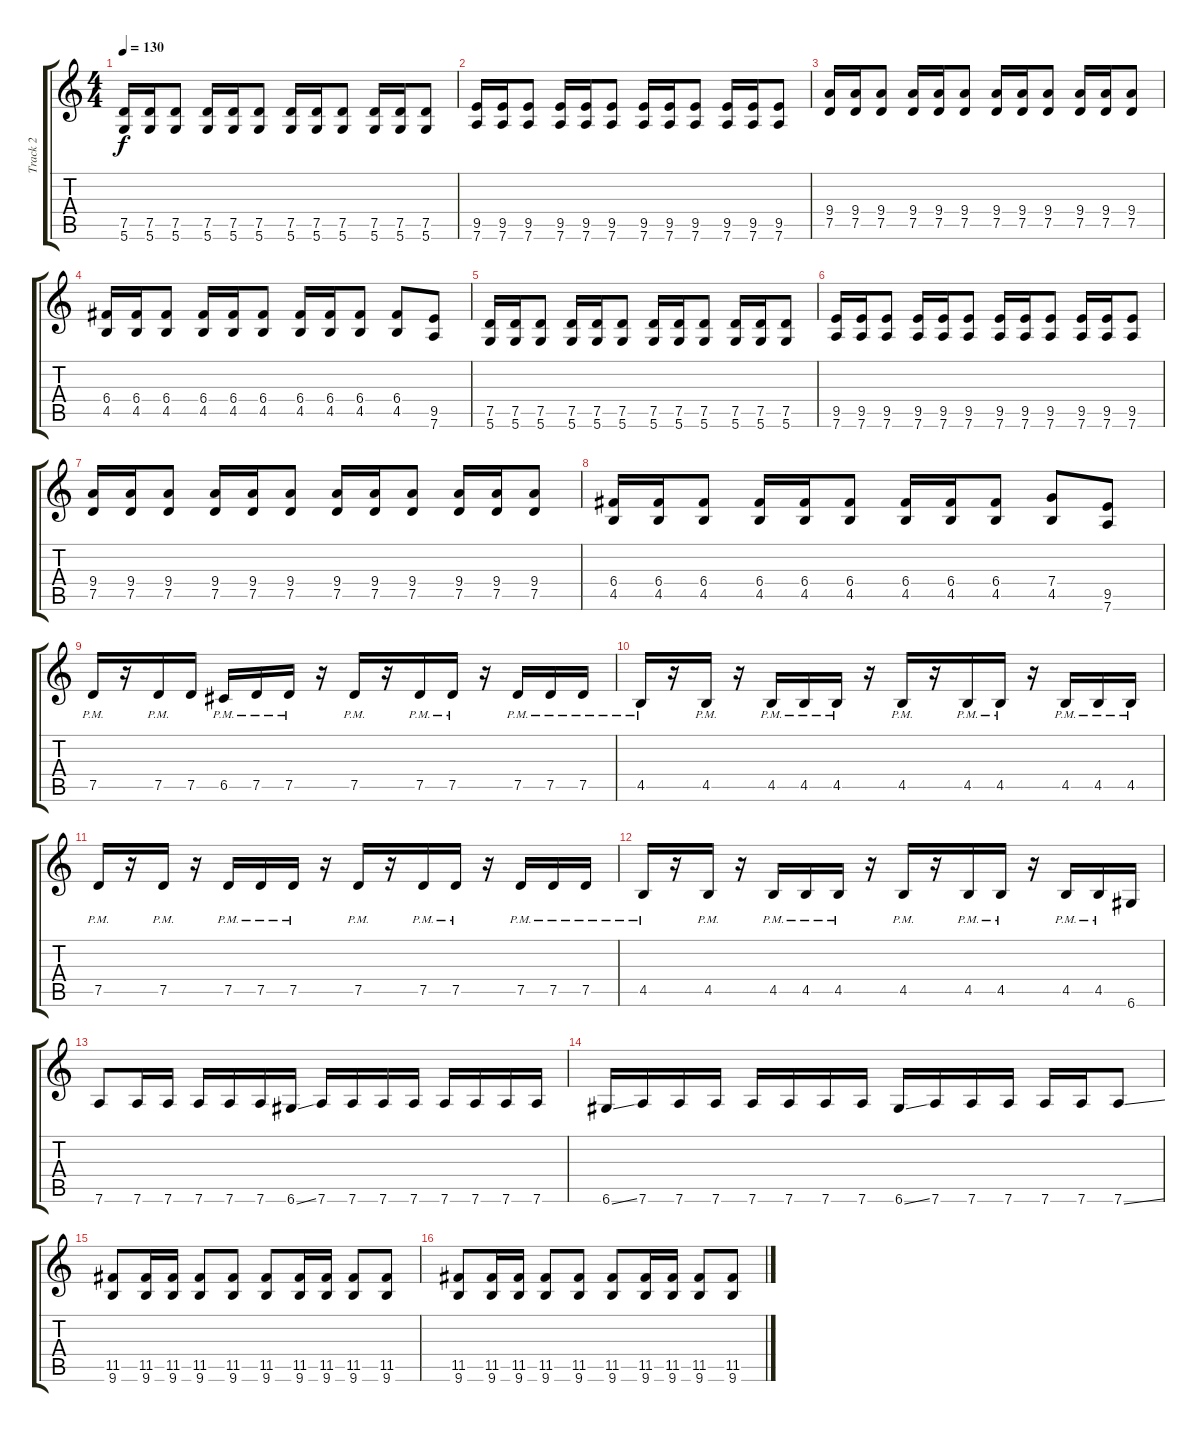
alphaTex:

\track ("Track 2" "Track 2") {instrument distortionguitar}
\staff {score tabs}
\tuning (D4 A3 F3 C3 G2 D2) {hide}
\ts (4 4)
\tempo 130
\clef g2
\ks c
(7.5 5.6).16{dy f} (7.5 5.6).16 (7.5 5.6).8 (7.5 5.6).16 (7.5 5.6).16 (7.5 5.6).8 (7.5 5.6).16 (7.5 5.6).16 (7.5 5.6).8 (7.5 5.6).16 (7.5 5.6).16 (7.5 5.6).8 |
(9.5 7.6).16 (9.5 7.6).16 (9.5 7.6).8 (9.5 7.6).16 (9.5 7.6).16 (9.5 7.6).8 (9.5 7.6).16 (9.5 7.6).16 (9.5 7.6).8 (9.5 7.6).16 (9.5 7.6).16 (9.5 7.6).8 |
(9.4 7.5).16 (9.4 7.5).16 (9.4 7.5).8 (9.4 7.5).16 (9.4 7.5).16 (9.4 7.5).8 (9.4 7.5).16 (9.4 7.5).16 (9.4 7.5).8 (9.4 7.5).16 (9.4 7.5).16 (9.4 7.5).8 |
(6.4 4.5).16 (6.4 4.5).16 (6.4 4.5).8 (6.4 4.5).16 (6.4 4.5).16 (6.4 4.5).8 (6.4 4.5).16 (6.4 4.5).16 (6.4 4.5).8 (6.4 4.5).8 (9.5 7.6).8 |
(7.5 5.6).16 (7.5 5.6).16 (7.5 5.6).8 (7.5 5.6).16 (7.5 5.6).16 (7.5 5.6).8 (7.5 5.6).16 (7.5 5.6).16 (7.5 5.6).8 (7.5 5.6).16 (7.5 5.6).16 (7.5 5.6).8 |
(9.5 7.6).16 (9.5 7.6).16 (9.5 7.6).8 (9.5 7.6).16 (9.5 7.6).16 (9.5 7.6).8 (9.5 7.6).16 (9.5 7.6).16 (9.5 7.6).8 (9.5 7.6).16 (9.5 7.6).16 (9.5 7.6).8 |
(9.4 7.5).16 (9.4 7.5).16 (9.4 7.5).8 (9.4 7.5).16 (9.4 7.5).16 (9.4 7.5).8 (9.4 7.5).16 (9.4 7.5).16 (9.4 7.5).8 (9.4 7.5).16 (9.4 7.5).16 (9.4 7.5).8 |
(6.4 4.5).16 (6.4 4.5).16 (6.4 4.5).8 (6.4 4.5).16 (6.4 4.5).16 (6.4 4.5).8 (6.4 4.5).16 (6.4 4.5).16 (6.4 4.5).8 (7.4 4.5).8 (9.5 7.6).8 |
7.5{pm}.16 r.16 7.5{pm}.16 7.5.16 6.5{pm}.16 7.5{pm}.16 7.5{pm}.16 r.16 7.5{pm}.16 r.16 7.5{pm}.16 7.5{pm}.16 r.16 7.5{pm}.16 7.5{pm}.16 7.5{pm}.16 |
4.5{pm}.16 r.16 4.5{pm}.16 r.16 4.5{pm}.16 4.5{pm}.16 4.5{pm}.16 r.16 4.5{pm}.16 r.16 4.5{pm}.16 4.5{pm}.16 r.16 4.5{pm}.16 4.5{pm}.16 4.5{pm}.16 |
7.5{pm}.16 r.16 7.5{pm}.16 r.16 7.5{pm}.16 7.5{pm}.16 7.5{pm}.16 r.16 7.5{pm}.16 r.16 7.5{pm}.16 7.5{pm}.16 r.16 7.5{pm}.16 7.5{pm}.16 7.5{pm}.16 |
4.5{pm}.16 r.16 4.5{pm}.16 r.16 4.5{pm}.16 4.5{pm}.16 4.5{pm}.16 r.16 4.5{pm}.16 r.16 4.5{pm}.16 4.5{pm}.16 r.16 4.5{pm}.16 4.5{pm}.16 6.6.16 |
7.6.8 7.6.16 7.6.16 7.6.16 7.6.16 7.6.16 6.6{ss}.16 7.6.16 7.6.16 7.6.16 7.6.16 7.6.16 7.6.16 7.6.16 7.6.16 |
6.6{ss}.16 7.6.16 7.6.16 7.6.16 7.6.16 7.6.16 7.6.16 7.6.16 6.6{ss}.16 7.6.16 7.6.16 7.6.16 7.6.16 7.6.16 7.6{ss}.8 |
(11.5 9.6).8 (11.5 9.6).16 (11.5 9.6).16 (11.5 9.6).8 (11.5 9.6).8 (11.5 9.6).8 (11.5 9.6).16 (11.5 9.6).16 (11.5 9.6).8 (11.5 9.6).8 |
(11.5 9.6).8 (11.5 9.6).16 (11.5 9.6).16 (11.5 9.6).8 (11.5 9.6).8 (11.5 9.6).8 (11.5 9.6).16 (11.5 9.6).16 (11.5 9.6).8 (11.5 9.6).8
